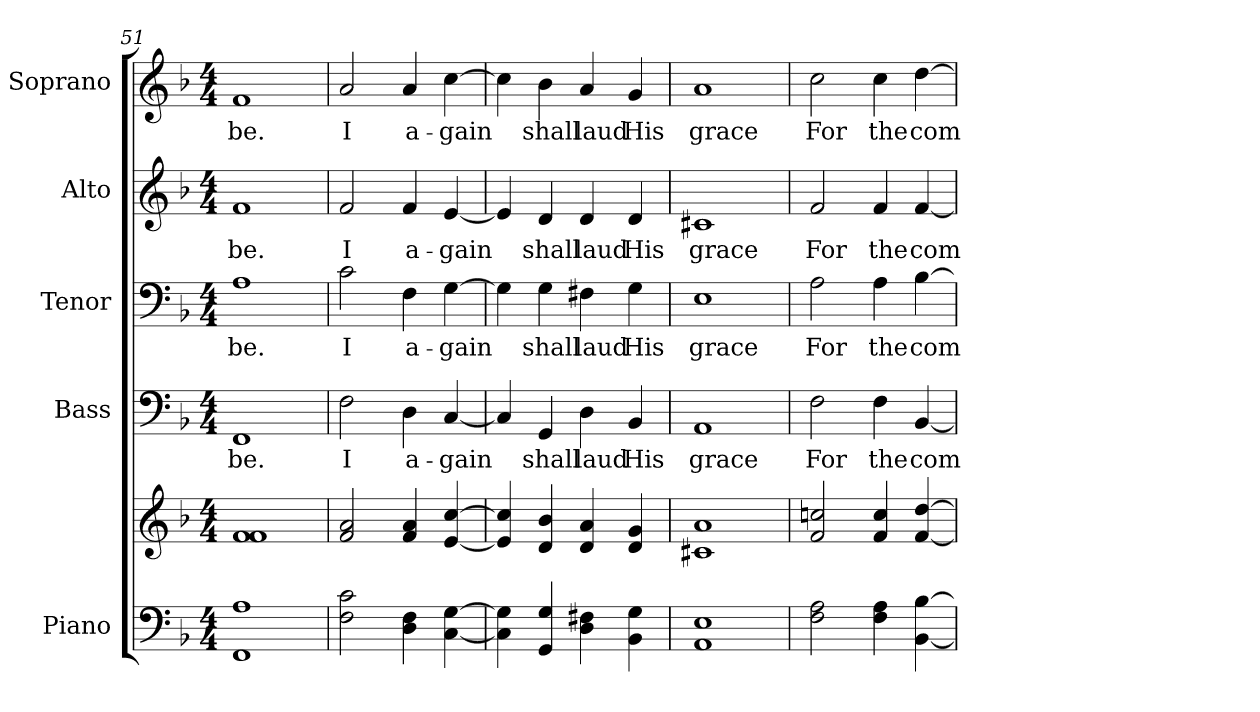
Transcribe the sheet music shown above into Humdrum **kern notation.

**kern	**kern	**kern	**text	**kern	**text	**kern	**text	**kern	**text
*part5	*part5	*part4	*part4	*part3	*part3	*part2	*part2	*part1	*part1
*staff6	*staff5	*staff4	*staff4	*staff3	*staff3	*staff2	*staff2	*staff1	*staff1
*I"Piano	*	*I"Bass	*	*I"Tenor	*	*I"Alto	*	*I"Soprano	*
*I'Pno.	*	*I'B.	*	*I'T.	*	*I'A.	*	*I'S.	*
!!LO:PB:g=z
*clefF4	*clefG2	*clefF4	*	*clefF4	*	*clefG2	*	*clefG2	*
*k[b-]	*k[b-]	*k[b-]	*	*k[b-]	*	*k[b-]	*	*k[b-]	*
*F:	*F:	*F:	*	*F:	*	*F:	*	*F:	*
*M4/4	*M4/4	*M4/4	*	*M4/4	*	*M4/4	*	*M4/4	*
=51	=51	=51	=51	=51	=51	=51	=51	=51	=51
!	!	!	!LO:LY:b:color=#000000	!	!	!	!	!	!
!	!	!	!	!	!LO:LY:b:color=#000000	!	!	!	!
!	!	!	!	!	!	!	!LO:LY:b:color=#000000	!	!
!	!	!	!	!	!	!	!	!	!LO:LY:b:color=#000000
1FFi 1Ai	1fi 1fi	1FFi	be.	1Ai	be.	1fi	be.	1fi	be.
=52	=52	=52	=52	=52	=52	=52	=52	=52	=52
!	!	!	!LO:LY:b:color=#000000	!	!	!	!	!	!
!	!	!	!	!	!LO:LY:b:color=#000000	!	!	!	!
!	!	!	!	!	!	!	!LO:LY:b:color=#000000	!	!
!	!	!	!	!	!	!	!	!	!LO:LY:b:color=#000000
2Fi\ 2ci	2fi/ 2ai	2Fi\	I	2ci\	I	2fi/	I	2ai/	I
!	!	!	!LO:LY:b:color=#000000	!	!	!	!	!	!
!	!	!	!	!	!LO:LY:b:color=#000000	!	!	!	!
!	!	!	!	!	!	!	!LO:LY:b:color=#000000	!	!
!	!	!	!	!	!	!	!	!	!LO:LY:b:color=#000000
4Di\ 4Fi	4fi/ 4ai	4Di\	a-	4Fi\	a-	4fi/	a-	4ai/	a-
!	!	!	!LO:LY:b:color=#000000	!	!	!	!	!	!
!	!	!	!	!	!LO:LY:b:color=#000000	!	!	!	!
!	!	!	!	!	!	!	!LO:LY:b:color=#000000	!	!
!	!	!	!	!	!	!	!	!	!LO:LY:b:color=#000000
[<4Ci\ [>4Gi	[<4ei/ [>4cci	[<4Ci/	-gain	[>4Gi\	-gain	[<4ei/	-gain	[>4cci\	-gain
!!LO:PB:g=z
=53	=53	=53	=53	=53	=53	=53	=53	=53	=53
4Ci\] 4Gi]	4ei/] 4cci]	4Ci/]	.	4Gi\]	.	4ei/]	.	4cci\]	.
!	!	!	!LO:LY:b:color=#000000	!	!	!	!	!	!
!	!	!	!	!	!LO:LY:b:color=#000000	!	!	!	!
!	!	!	!	!	!	!	!LO:LY:b:color=#000000	!	!
!	!	!	!	!	!	!	!	!	!LO:LY:b:color=#000000
4GGi/ 4Gi	4di/ 4b-i	4GGi/	shall	4Gi\	shall	4di/	shall	4b-i\	shall
!	!	!	!LO:LY:b:color=#000000	!	!	!	!	!	!
!	!	!	!	!	!LO:LY:b:color=#000000	!	!	!	!
!	!	!	!	!	!	!	!LO:LY:b:color=#000000	!	!
!	!	!	!	!	!	!	!	!	!LO:LY:b:color=#000000
4Di\ 4F#Xi	4di/ 4ai	4Di\	laud	4F#Xi\	laud	4di/	laud	4ai/	laud
!	!	!	!LO:LY:b:color=#000000	!	!	!	!	!	!
!	!	!	!	!	!LO:LY:b:color=#000000	!	!	!	!
!	!	!	!	!	!	!	!LO:LY:b:color=#000000	!	!
!	!	!	!	!	!	!	!	!	!LO:LY:b:color=#000000
4BB-i\ 4Gi	4di/ 4gi	4BB-i/	His	4Gi\	His	4di/	His	4gi/	His
=54	=54	=54	=54	=54	=54	=54	=54	=54	=54
!	!	!	!LO:LY:b:color=#000000	!	!	!	!	!	!
!	!	!	!	!	!LO:LY:b:color=#000000	!	!	!	!
!	!	!	!	!	!	!	!LO:LY:b:color=#000000	!	!
!	!	!	!	!	!	!	!	!	!LO:LY:b:color=#000000
1AAi 1Ei	1c#Xi 1ai	1AAi	grace	1Ei	grace	1c#Xi	grace	1ai	grace
!!LO:PB:g=z
=55	=55	=55	=55	=55	=55	=55	=55	=55	=55
!	!	!	!LO:LY:b:color=#000000	!	!	!	!	!	!
!	!	!	!	!	!LO:LY:b:color=#000000	!	!	!	!
!	!	!	!	!	!	!	!LO:LY:b:color=#000000	!	!
!	!	!	!	!	!	!	!	!	!LO:LY:b:color=#000000
2Fi\ 2Ai	2fi/ 2ccni	2Fi\	For	2Ai\	For	2fi/	For	2cci\	For
!	!	!	!LO:LY:b:color=#000000	!	!	!	!	!	!
!	!	!	!	!	!LO:LY:b:color=#000000	!	!	!	!
!	!	!	!	!	!	!	!LO:LY:b:color=#000000	!	!
!	!	!	!	!	!	!	!	!	!LO:LY:b:color=#000000
4Fi\ 4Ai	4fi/ 4cci	4Fi\	the	4Ai\	the	4fi/	the	4cci\	the
!	!	!	!LO:LY:b:color=#000000	!	!	!	!	!	!
!	!	!	!	!	!LO:LY:b:color=#000000	!	!	!	!
!	!	!	!	!	!	!	!LO:LY:b:color=#000000	!	!
!	!	!	!	!	!	!	!	!	!LO:LY:b:color=#000000
[<4BB-i\ [>4B-i	[<4fi/ [>4ddi	[<4BB-i/	com-	[>4B-i\	com-	[<4fi/	com-	[>4ddi\	com-
=	=	=	=	=	=	=	=	=	=
*-	*-	*-	*-	*-	*-	*-	*-	*-	*-
